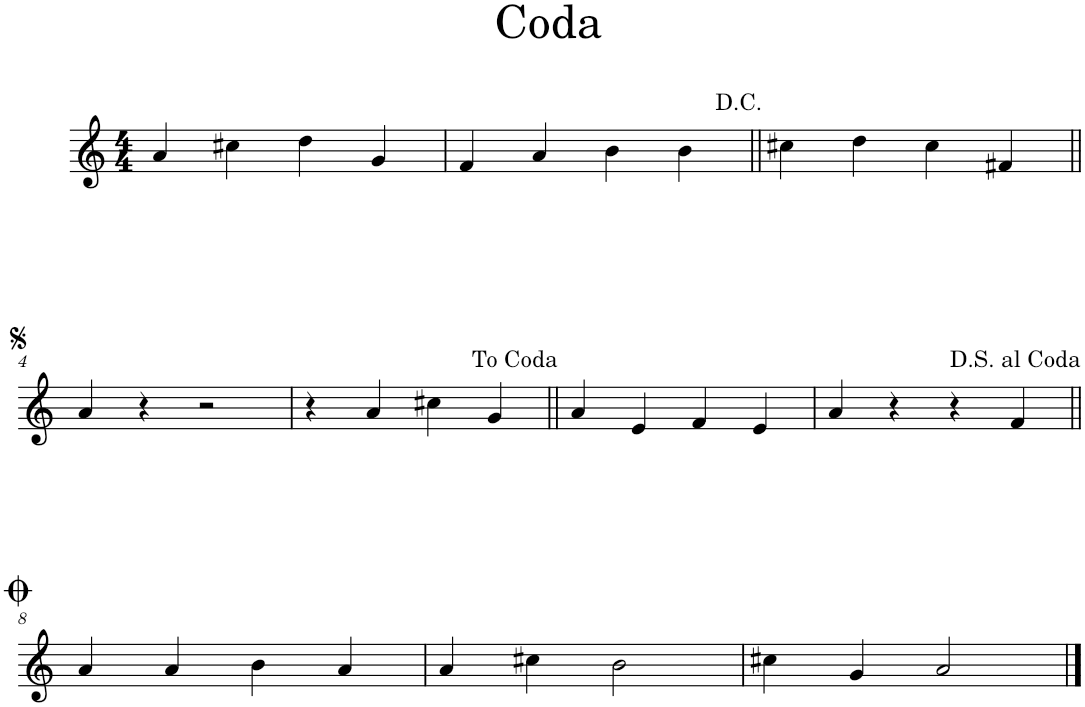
**kern
*part1
*staff1
*I"Piano
*I'Pno.
*clefG2
*k[]
*M4/4
=1
4a/
4cc#X\
4dd\
4g/
=2
4f/
4a/
4b\
4b\
=3||
4cc#X\
4dd\
4cc#\
4f#X/
!!LO:LB:g=z
=4||
4a/
4r
2r
=5
4r
4a/
4cc#X\
4g/
=6||
4a/
4e/
4f/
4e/
=7
4a/
4r
4r
4f/
!!LO:LB:g=z
=8||
4a/
4a/
4b\
4a/
=9
4a/
4cc#X\
2b\
=10
4cc#X\
4g/
2a/
==
*-
